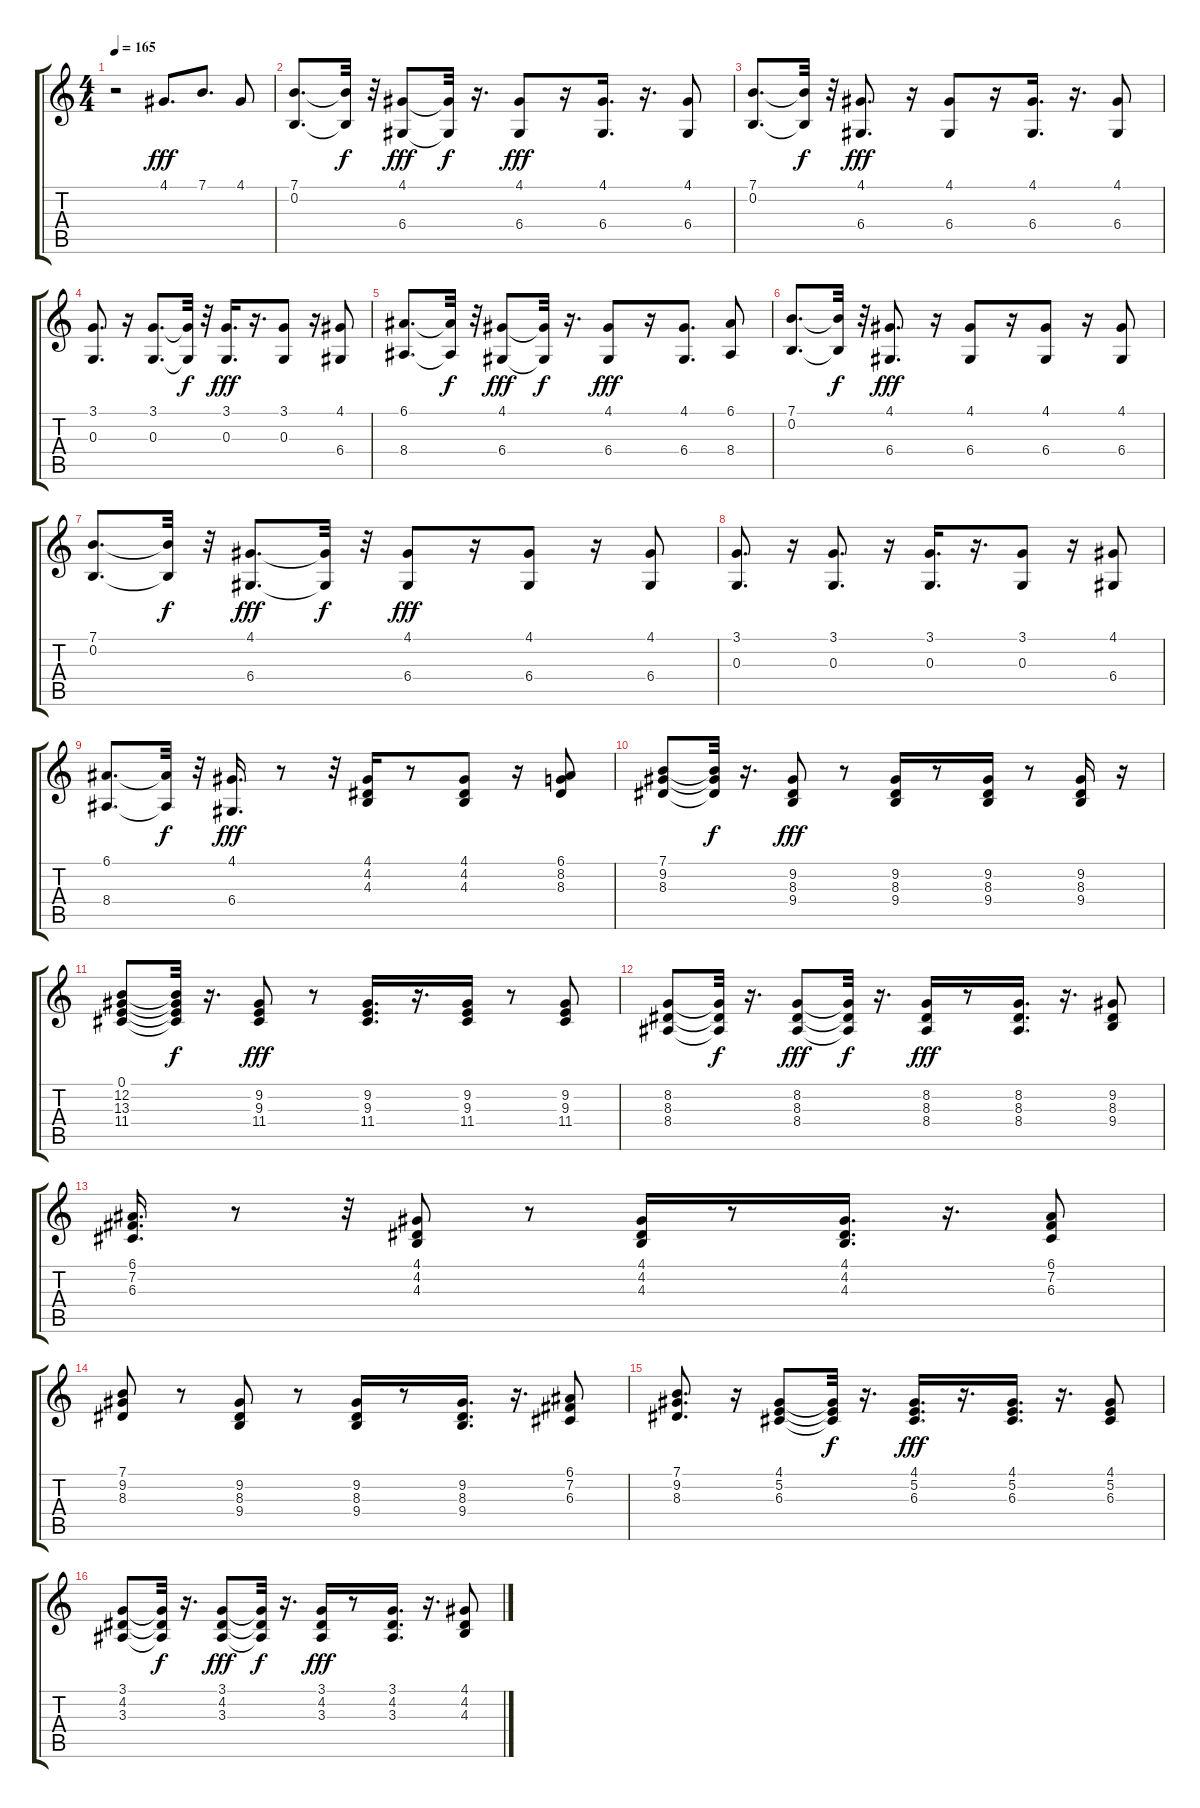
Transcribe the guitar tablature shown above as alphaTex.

\track (" " " ") {instrument choiraahs}
\staff {score tabs}
\tuning (E4 B3 G3 D3 A2 E2) {hide}
\ts (4 4)
\tempo 165
\clef g2
\ks c
r.2{dy fff} 4.1.8{d} 7.1.8{d} 4.1.8 |
(7.1 0.2).8{d} (7.1{t} 0.2{t}).32{dy f} r.32 (4.1 6.4).8{dy fff} (4.1{t} 6.4{t}).32{dy f} r.16{d} (4.1 6.4).8{dy fff} r.16 (4.1 6.4).16{d} r.16{d} (4.1 6.4).8 |
(7.1 0.2).8{d} (7.1{t} 0.2{t}).32{dy f} r.32 (4.1 6.4).8{d dy fff} r.16 (4.1 6.4).8 r.16 (4.1 6.4).16{d} r.16{d} (4.1 6.4).8 |
(3.1 0.3).8{d} r.16 (3.1 0.3).8{d} (3.1{t} 0.3{t}).32{dy f} r.32 (3.1 0.3).16{d dy fff} r.16{d} (3.1 0.3).8 r.16 (4.1 6.4).8 |
(6.1 8.4).8{d} (6.1{t} 8.4{t}).32{dy f} r.32 (4.1 6.4).8{dy fff} (4.1{t} 6.4{t}).32{dy f} r.16{d} (4.1 6.4).8{dy fff} r.16 (4.1 6.4).8{d} (6.1 8.4).8 |
(7.1 0.2).8{d} (7.1{t} 0.2{t}).32{dy f} r.32 (4.1 6.4).8{d dy fff} r.16 (4.1 6.4).8 r.16 (4.1 6.4).8 r.16 (4.1 6.4).8 |
(7.1 0.2).8{d} (7.1{t} 0.2{t}).32{dy f} r.32 (4.1 6.4).8{d dy fff} (4.1{t} 6.4{t}).32{dy f} r.32 (4.1 6.4).8{dy fff} r.16 (4.1 6.4).8 r.16 (4.1 6.4).8 |
(3.1 0.3).8{d} r.16 (3.1 0.3).8{d} r.16 (3.1 0.3).16{d} r.16{d} (3.1 0.3).8 r.16 (4.1 6.4).8 |
(6.1 8.4).8{d} (6.1{t} 8.4{t}).32{dy f} r.32 (4.1 6.4).16{d dy fff} r.8 r.32 (4.1 4.2 4.3).16 r.8 (4.1 4.2 4.3).8 r.16 (6.1 8.2 8.3).8 |
(7.1 9.2 8.3).8 (7.1{t} 9.2{t} 8.3{t}).32{dy f} r.16{d} (9.2 8.3 9.4).8{dy fff} r.8 (9.2 8.3 9.4).16 r.8 (9.2 8.3 9.4).16 r.8 (9.2 8.3 9.4).16 r.16 |
(0.1 12.2 13.3 11.4).8 (0.1{t} 12.2{t} 13.3{t} 11.4{t}).32{dy f} r.16{d} (9.2 9.3 11.4).8{dy fff} r.8 (9.2 9.3 11.4).16{d} r.16{d} (9.2 9.3 11.4).16 r.8 (9.2 9.3 11.4).8 |
(8.2 8.3 8.4).8 (8.2{t} 8.3{t} 8.4{t}).32{dy f} r.16{d} (8.2 8.3 8.4).8{dy fff} (8.2{t} 8.3{t} 8.4{t}).32{dy f} r.16{d} (8.2 8.3 8.4).16{dy fff} r.8 (8.2 8.3 8.4).16{d} r.16{d} (9.2 8.3 9.4).8 |
(6.1 7.2 6.3).16{d} r.8 r.32 (4.1 4.2 4.3).8 r.8 (4.1 4.2 4.3).16 r.8 (4.1 4.2 4.3).16{d} r.16{d} (6.1 7.2 6.3).8 |
(7.1 9.2 8.3).8 r.8 (9.2 8.3 9.4).8 r.8 (9.2 8.3 9.4).16 r.8 (9.2 8.3 9.4).16{d} r.16{d} (6.1 7.2 6.3).8 |
(7.1 9.2 8.3).8{d} r.16 (4.1 5.2 6.3).8 (4.1{t} 5.2{t} 6.3{t}).32{dy f} r.16{d} (4.1 5.2 6.3).16{d dy fff} r.16{d} (4.1 5.2 6.3).16{d} r.16{d} (4.1 5.2 6.3).8 |
(3.1 4.2 3.3).8 (3.1{t} 4.2{t} 3.3{t}).32{dy f} r.16{d} (3.1 4.2 3.3).8{dy fff} (3.1{t} 4.2{t} 3.3{t}).32{dy f} r.16{d} (3.1 4.2 3.3).16{dy fff} r.8 (3.1 4.2 3.3).16{d} r.16{d} (4.1 4.2 4.3).8
